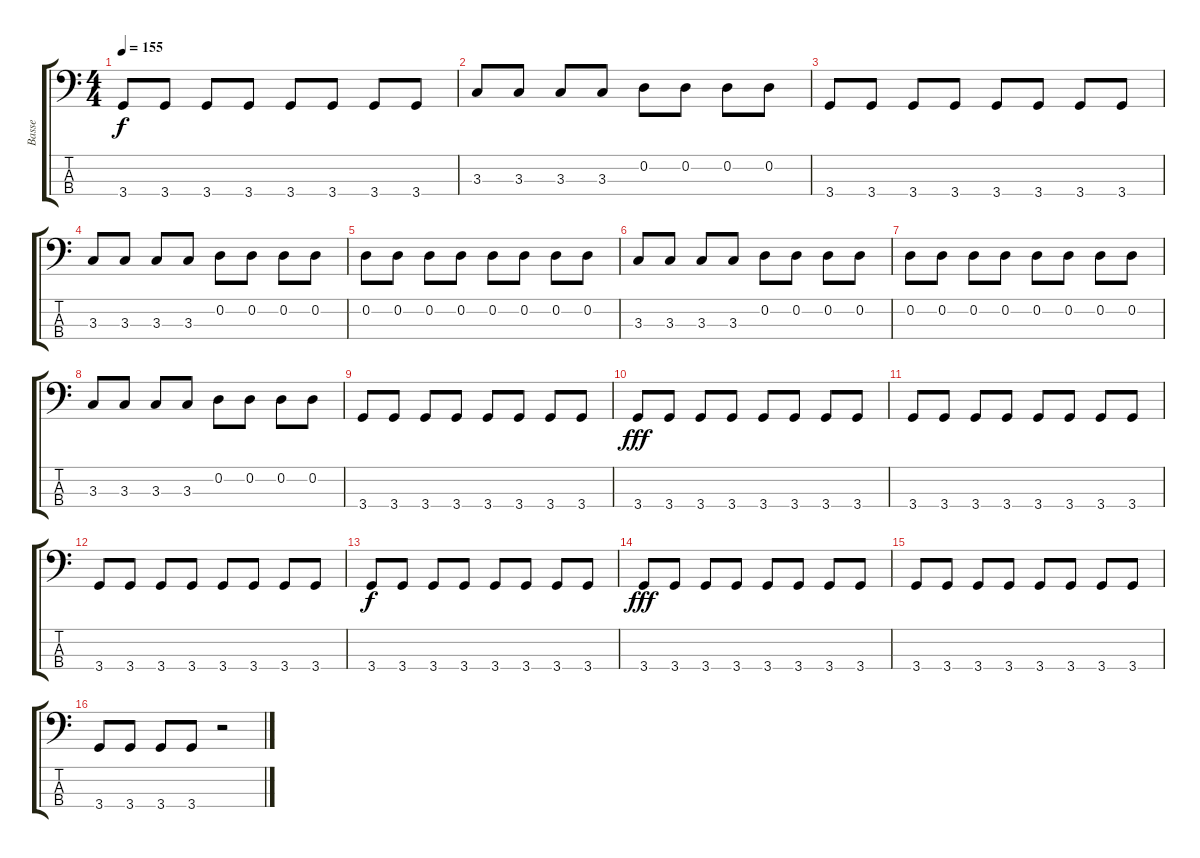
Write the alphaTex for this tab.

\track ("Basse" "Basse") {instrument electricbassfinger}
\staff {score tabs}
\tuning (G2 D2 A1 E1) {hide}
\ts (4 4)
\tempo 155
\clef f4
\ks c
3.4.8{dy f} 3.4.8 3.4.8 3.4.8 3.4.8 3.4.8 3.4.8 3.4.8 |
3.3.8 3.3.8 3.3.8 3.3.8 0.2.8 0.2.8 0.2.8 0.2.8 |
3.4.8 3.4.8 3.4.8 3.4.8 3.4.8 3.4.8 3.4.8 3.4.8 |
3.3.8 3.3.8 3.3.8 3.3.8 0.2.8 0.2.8 0.2.8 0.2.8 |
0.2.8 0.2.8 0.2.8 0.2.8 0.2.8 0.2.8 0.2.8 0.2.8 |
3.3.8 3.3.8 3.3.8 3.3.8 0.2.8 0.2.8 0.2.8 0.2.8 |
0.2.8 0.2.8 0.2.8 0.2.8 0.2.8 0.2.8 0.2.8 0.2.8 |
3.3.8 3.3.8 3.3.8 3.3.8 0.2.8 0.2.8 0.2.8 0.2.8 |
3.4.8 3.4.8 3.4.8 3.4.8 3.4.8 3.4.8 3.4.8 3.4.8 |
3.4.8{dy fff} 3.4.8 3.4.8 3.4.8 3.4.8 3.4.8 3.4.8 3.4.8 |
3.4.8 3.4.8 3.4.8 3.4.8 3.4.8 3.4.8 3.4.8 3.4.8 |
3.4.8 3.4.8 3.4.8 3.4.8 3.4.8 3.4.8 3.4.8 3.4.8 |
3.4.8{dy f} 3.4.8 3.4.8 3.4.8 3.4.8 3.4.8 3.4.8 3.4.8 |
3.4.8{dy fff} 3.4.8 3.4.8 3.4.8 3.4.8 3.4.8 3.4.8 3.4.8 |
3.4.8 3.4.8 3.4.8 3.4.8 3.4.8 3.4.8 3.4.8 3.4.8 |
3.4.8 3.4.8 3.4.8 3.4.8 r.2
